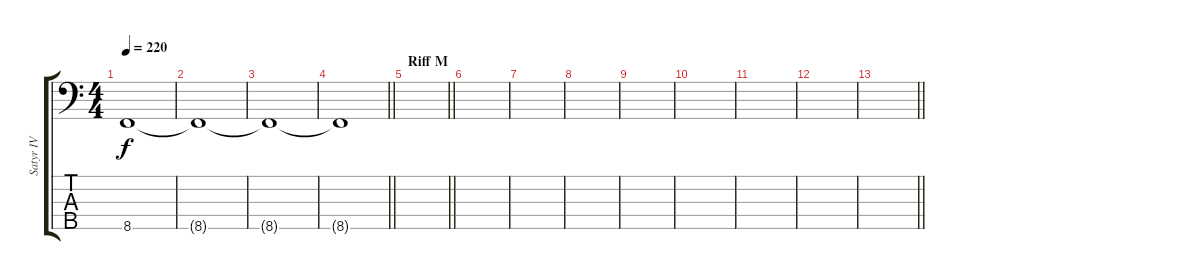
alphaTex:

\track ("Satyr IV" "Satyr IV") {instrument electricbasspick}
\staff {score tabs}
\tuning (F2 C2 G1 D1 A0) {hide}
\ts (4 4)
\tempo 220
\clef f4
\ks c
8.5.1{dy f} |
8.5{t}.1 |
8.5{t}.1 |
\barLineRight lightlight
8.5{t}.1 |
\section ("" "Riff M")
\barLineRight lightlight
|
|
|
|
|
|
|
|
\barLineRight lightlight
